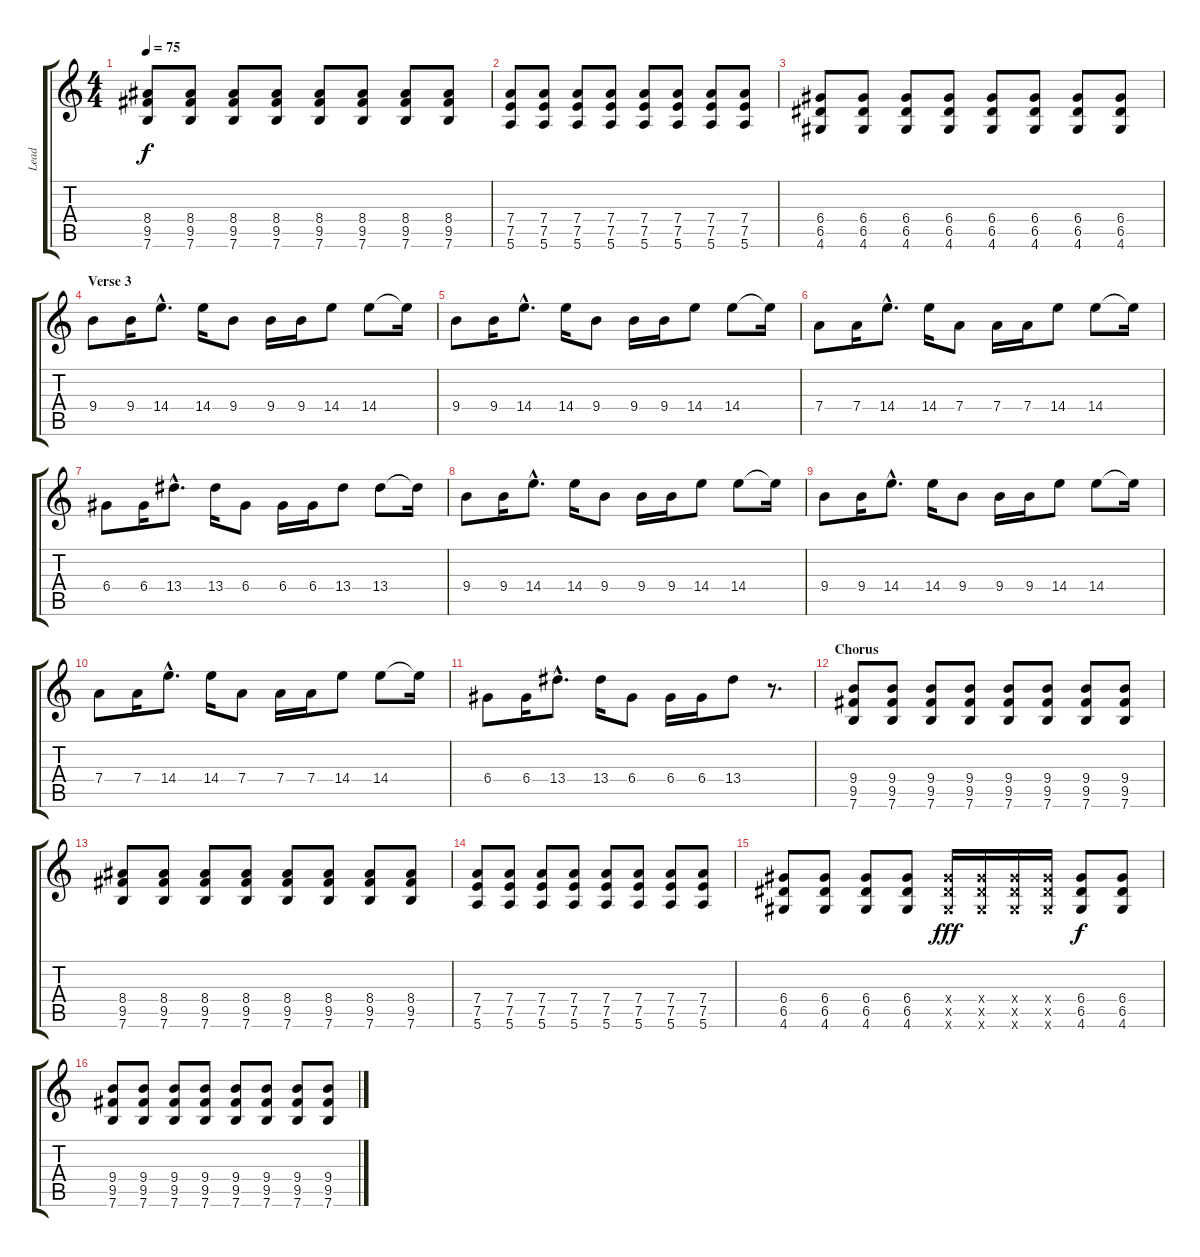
\track ("Lead" "Lead") {instrument electricguitarmuted}
\staff {score tabs}
\tuning (E4 B3 G3 D3 A2 E2) {hide}
\ts (4 4)
\tempo 75
\clef g2
\ks c
(8.4 9.5 7.6).8{dy f} (8.4 9.5 7.6).8 (8.4 9.5 7.6).8 (8.4 9.5 7.6).8 (8.4 9.5 7.6).8 (8.4 9.5 7.6).8 (8.4 9.5 7.6).8 (8.4 9.5 7.6).8 |
(7.4 7.5 5.6).8 (7.4 7.5 5.6).8 (7.4 7.5 5.6).8 (7.4 7.5 5.6).8 (7.4 7.5 5.6).8 (7.4 7.5 5.6).8 (7.4 7.5 5.6).8 (7.4 7.5 5.6).8 |
(6.4 6.5 4.6).8 (6.4 6.5 4.6).8 (6.4 6.5 4.6).8 (6.4 6.5 4.6).8 (6.4 6.5 4.6).8 (6.4 6.5 4.6).8 (6.4 6.5 4.6).8 (6.4 6.5 4.6).8 |
\section ("" "Verse 3")
9.4.8{volume 9 instrument electricguitarmuted} 9.4.16 14.4{hac}.8{d} 14.4.16 9.4.8 9.4.16 9.4.16 14.4.8 14.4.8 14.4{t}.16 |
9.4.8 9.4.16 14.4{hac}.8{d} 14.4.16 9.4.8 9.4.16 9.4.16 14.4.8 14.4.8 14.4{t}.16 |
7.4.8 7.4.16 14.4{hac}.8{d} 14.4.16 7.4.8 7.4.16 7.4.16 14.4.8 14.4.8 14.4{t}.16 |
6.4.8 6.4.16 13.4{hac}.8{d} 13.4.16 6.4.8 6.4.16 6.4.16 13.4.8 13.4.8 13.4{t}.16 |
9.4.8 9.4.16 14.4{hac}.8{d} 14.4.16 9.4.8 9.4.16 9.4.16 14.4.8 14.4.8 14.4{t}.16 |
9.4.8 9.4.16 14.4{hac}.8{d} 14.4.16 9.4.8 9.4.16 9.4.16 14.4.8 14.4.8 14.4{t}.16 |
7.4.8 7.4.16 14.4{hac}.8{d} 14.4.16 7.4.8 7.4.16 7.4.16 14.4.8 14.4.8 14.4{t}.16 |
6.4.8 6.4.16 13.4{hac}.8{d} 13.4.16 6.4.8 6.4.16 6.4.16 13.4.8 r.8{d} |
\section ("" "Chorus")
(9.4 9.5 7.6).8{volume 11 instrument distortionguitar} (9.4 9.5 7.6).8 (9.4 9.5 7.6).8 (9.4 9.5 7.6).8 (9.4 9.5 7.6).8 (9.4 9.5 7.6).8 (9.4 9.5 7.6).8 (9.4 9.5 7.6).8 |
(8.4 9.5 7.6).8 (8.4 9.5 7.6).8 (8.4 9.5 7.6).8 (8.4 9.5 7.6).8 (8.4 9.5 7.6).8 (8.4 9.5 7.6).8 (8.4 9.5 7.6).8 (8.4 9.5 7.6).8 |
(7.4 7.5 5.6).8 (7.4 7.5 5.6).8 (7.4 7.5 5.6).8 (7.4 7.5 5.6).8 (7.4 7.5 5.6).8 (7.4 7.5 5.6).8 (7.4 7.5 5.6).8 (7.4 7.5 5.6).8 |
(6.4 6.5 4.6).8 (6.4 6.5 4.6).8 (6.4 6.5 4.6).8 (6.4 6.5 4.6).8 (6.4{x} 6.5{x} 4.6{x}).16{dy fff} (6.4{x} 6.5{x} 4.6{x}).16 (6.4{x} 6.5{x} 4.6{x}).16 (6.4{x} 6.5{x} 4.6{x}).16 (6.4 6.5 4.6).8{dy f} (6.4 6.5 4.6).8 |
(9.4 9.5 7.6).8 (9.4 9.5 7.6).8 (9.4 9.5 7.6).8 (9.4 9.5 7.6).8 (9.4 9.5 7.6).8 (9.4 9.5 7.6).8 (9.4 9.5 7.6).8 (9.4 9.5 7.6).8
